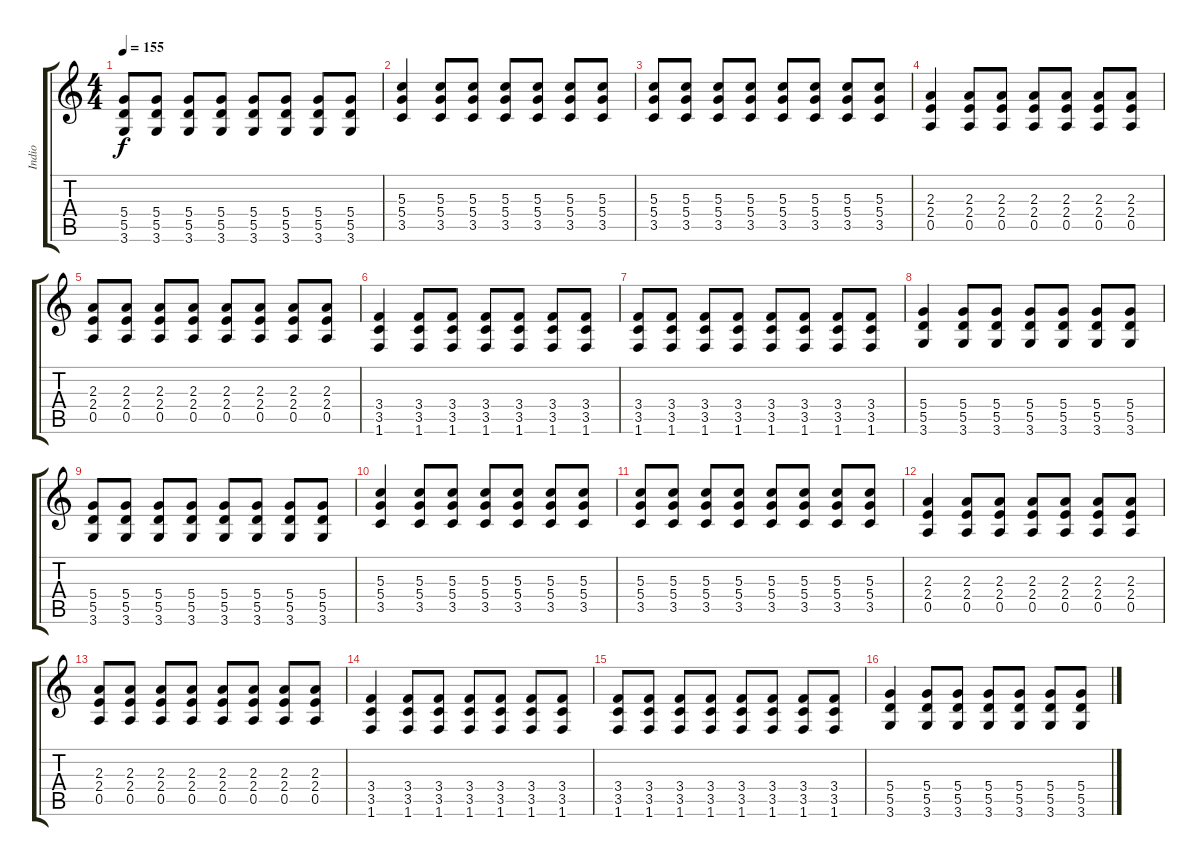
\track ("Indio" "Indio") {instrument overdrivenguitar}
\staff {score tabs}
\tuning (E4 B3 G3 D3 A2 E2) {hide}
\ts (4 4)
\tempo 155
\clef g2
\ks c
(5.4 5.5 3.6).8{dy f} (5.4 5.5 3.6).8 (5.4 5.5 3.6).8 (5.4 5.5 3.6).8 (5.4 5.5 3.6).8 (5.4 5.5 3.6).8 (5.4 5.5 3.6).8 (5.4 5.5 3.6).8 |
(5.3 5.4 3.5).4 (5.3 5.4 3.5).8 (5.3 5.4 3.5).8 (5.3 5.4 3.5).8 (5.3 5.4 3.5).8 (5.3 5.4 3.5).8 (5.3 5.4 3.5).8 |
(5.3 5.4 3.5).8 (5.3 5.4 3.5).8 (5.3 5.4 3.5).8 (5.3 5.4 3.5).8 (5.3 5.4 3.5).8 (5.3 5.4 3.5).8 (5.3 5.4 3.5).8 (5.3 5.4 3.5).8 |
(2.3 2.4 0.5).4 (2.3 2.4 0.5).8 (2.3 2.4 0.5).8 (2.3 2.4 0.5).8 (2.3 2.4 0.5).8 (2.3 2.4 0.5).8 (2.3 2.4 0.5).8 |
(2.3 2.4 0.5).8 (2.3 2.4 0.5).8 (2.3 2.4 0.5).8 (2.3 2.4 0.5).8 (2.3 2.4 0.5).8 (2.3 2.4 0.5).8 (2.3 2.4 0.5).8 (2.3 2.4 0.5).8 |
(3.4 3.5 1.6).4 (3.4 3.5 1.6).8 (3.4 3.5 1.6).8 (3.4 3.5 1.6).8 (3.4 3.5 1.6).8 (3.4 3.5 1.6).8 (3.4 3.5 1.6).8 |
(3.4 3.5 1.6).8 (3.4 3.5 1.6).8 (3.4 3.5 1.6).8 (3.4 3.5 1.6).8 (3.4 3.5 1.6).8 (3.4 3.5 1.6).8 (3.4 3.5 1.6).8 (3.4 3.5 1.6).8 |
(5.4 5.5 3.6).4 (5.4 5.5 3.6).8 (5.4 5.5 3.6).8 (5.4 5.5 3.6).8 (5.4 5.5 3.6).8 (5.4 5.5 3.6).8 (5.4 5.5 3.6).8 |
(5.4 5.5 3.6).8 (5.4 5.5 3.6).8 (5.4 5.5 3.6).8 (5.4 5.5 3.6).8 (5.4 5.5 3.6).8 (5.4 5.5 3.6).8 (5.4 5.5 3.6).8 (5.4 5.5 3.6).8 |
(5.3 5.4 3.5).4 (5.3 5.4 3.5).8 (5.3 5.4 3.5).8 (5.3 5.4 3.5).8 (5.3 5.4 3.5).8 (5.3 5.4 3.5).8 (5.3 5.4 3.5).8 |
(5.3 5.4 3.5).8 (5.3 5.4 3.5).8 (5.3 5.4 3.5).8 (5.3 5.4 3.5).8 (5.3 5.4 3.5).8 (5.3 5.4 3.5).8 (5.3 5.4 3.5).8 (5.3 5.4 3.5).8 |
(2.3 2.4 0.5).4 (2.3 2.4 0.5).8 (2.3 2.4 0.5).8 (2.3 2.4 0.5).8 (2.3 2.4 0.5).8 (2.3 2.4 0.5).8 (2.3 2.4 0.5).8 |
(2.3 2.4 0.5).8 (2.3 2.4 0.5).8 (2.3 2.4 0.5).8 (2.3 2.4 0.5).8 (2.3 2.4 0.5).8 (2.3 2.4 0.5).8 (2.3 2.4 0.5).8 (2.3 2.4 0.5).8 |
(3.4 3.5 1.6).4 (3.4 3.5 1.6).8 (3.4 3.5 1.6).8 (3.4 3.5 1.6).8 (3.4 3.5 1.6).8 (3.4 3.5 1.6).8 (3.4 3.5 1.6).8 |
(3.4 3.5 1.6).8 (3.4 3.5 1.6).8 (3.4 3.5 1.6).8 (3.4 3.5 1.6).8 (3.4 3.5 1.6).8 (3.4 3.5 1.6).8 (3.4 3.5 1.6).8 (3.4 3.5 1.6).8 |
(5.4 5.5 3.6).4 (5.4 5.5 3.6).8 (5.4 5.5 3.6).8 (5.4 5.5 3.6).8 (5.4 5.5 3.6).8 (5.4 5.5 3.6).8 (5.4 5.5 3.6).8
